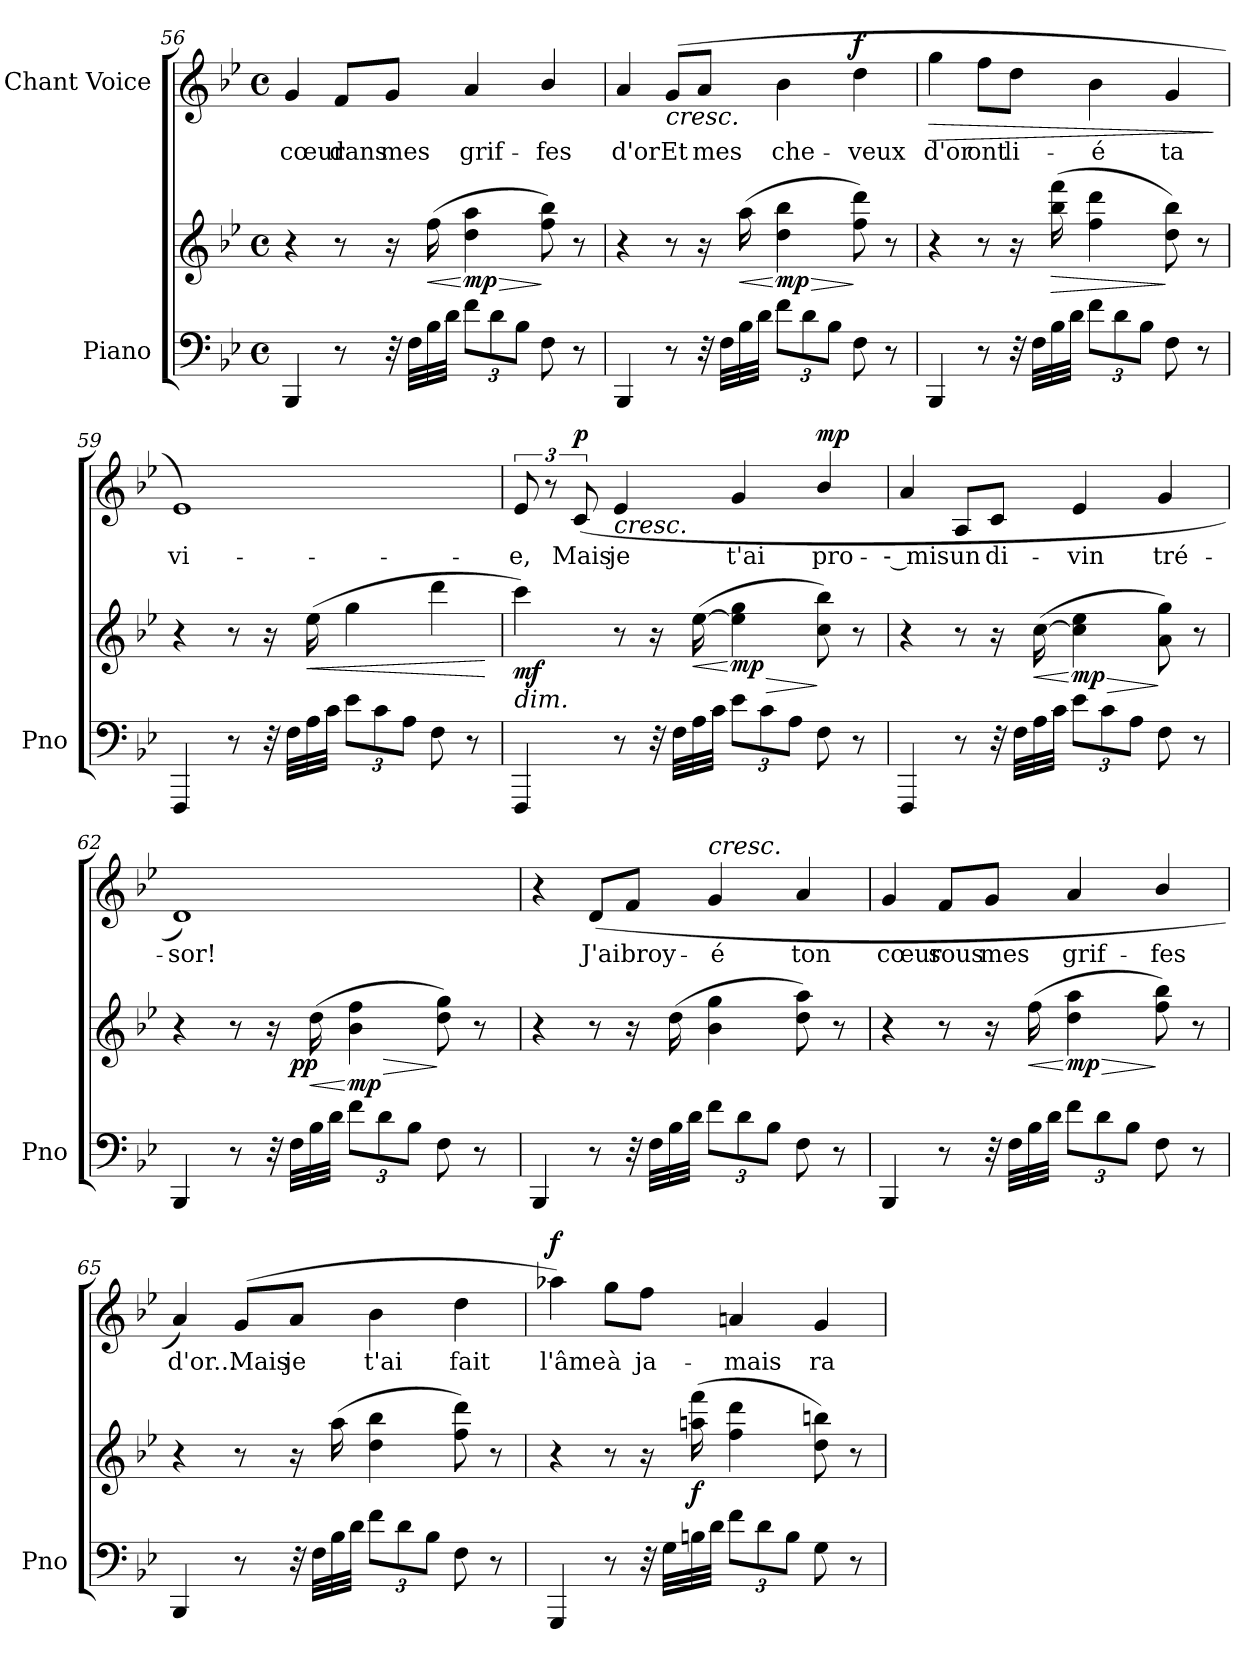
**kern	**kern	**dynam	**kern	**text	**dynam
*part2	*part2	*part2	*part1	*part1	*part1
*staff3	*staff2	*staff2/3	*staff1	*staff1	*staff1
*I"Piano	*	*	*I"Chant Voice	*	*
*I'Pno	*	*	*	*	*
*clefF4	*clefG2	*	*clefG2	*	*
*k[b-e-]	*k[b-e-]	*	*k[b-e-]	*	*
*M4/4	*M4/4	*	*M4/4	*	*
*met(c)	*met(c)	*	*met(c)	*	*
=56	=56	=56	=56	=56	=56
!	!	!	!	!LO:LY:b	!
4BBB-/	4r	.	4g/	cœur	.
!	!	!	!	!LO:LY:b	!
8r	8r	.	8f/L	dans	.
!	!	!	!	!LO:LY:b	!
32r	16r	.	8g/J	mes	.
32F\LLL	.	.	.	.	.
!	!	!LO:HP:b	!	!	!
32B-\	(>16ff\	<	.	.	.
32d\JJJ	.	.	.	.	.
*Xbrackettup	*	*	*	*	*
!	!	!LO:HP:n=1:b	!	!LO:LY:b	!
!	!	!LO:DY:n=1:b	!	!	!
12f\L	4dd\ 4aa\	[ > mp	4a/	grif-	.
12d\	.	.	.	.	.
12B-\J	.	.	.	.	.
!	!	!	!	!LO:LY:b	!
8F\	8ff\ 8bb-\)	]	4b-/	-fes	.
8r	8r	.	.	.	.
=57	=57	=57	=57	=57	=57
!	!	!	!	!LO:LY:b	!
4BBB-/	4r	.	4a/	d'or	.
!	!	!	!	!LO:LY:b	!LO:HP:b
8r	8r	.	(>8g/L	Et	<
!	!	!	!	!LO:LY:b	!
32r	16r	.	8a/J	mes	.
32F\LLL	.	.	.	.	.
!	!	!LO:HP:b	!	!	!
32B-\	(>16aa\	<	.	.	.
32d\JJJ	.	.	.	.	.
!	!	!LO:HP:n=1:b	!	!LO:LY:b	!
!	!	!LO:DY:n=1:b	!	!	!
12f\L	4dd\ 4bb-\	[ > mp	4b-\	che-	.
12d\	.	.	.	.	.
12B-\J	.	.	.	.	.
!	!	!	!	!LO:LY:b	!LO:DY:a
8F\	8ff\ 8ddd\)	]	4dd\	-veux	f
8r	8r	.	.	.	.
.	.	.	.	.	[
!!LO:PB:g=z
=58	=58	=58	=58	=58	=58
!	!	!	!	!LO:LY:b	!LO:HP:b
4BBB-/	4r	.	4gg\	d'or	>
!	!	!	!	!LO:LY:b	!
8r	8r	.	8ff\L	ont	.
!	!	!	!	!LO:LY:b	!
32r	16r	.	8dd\J	li-	.
32F\LLL	.	.	.	.	.
!	!	!LO:HP:b	!	!	!
32B-\	(>16bb-\ 16fff\	>	.	.	.
32d\JJJ	.	.	.	.	.
!	!	!	!	!LO:LY:b	!
12f\L	4ff\ 4ddd\	.	4b-\	-é	.
12d\	.	.	.	.	.
12B-\J	.	.	.	.	.
!	!	!	!	!LO:LY:b	!
8F\	8dd\ 8bb-\)	]	4g/	ta	.
8r	8r	.	.	.	.
.	.	.	.	.	]
=59	=59	=59	=59	=59	=59
!	!	!	!	!LO:LY:b	!
4FFF/	4r	.	1e-)	-vi-	.
8r	8r	.	.	.	.
32r	16r	.	.	.	.
32F\LLL	.	.	.	.	.
!	!	!LO:HP:b	!	!	!
32A\	(>16ee-\	<	.	.	.
32c\JJJ	.	.	.	.	.
12e-\L	4gg\	.	.	.	.
12c\	.	.	.	.	.
12A\J	.	.	.	.	.
8F\	4ddd\	.	.	.	.
8r	.	.	.	.	.
.	.	[	.	.	.
=60	=60	=60	=60	=60	=60
!	!LO:TX:b:i:t=dim.	!	!	!	!
!	!	!LO:DY:b	!	!LO:LY:b	!
4FFF/	4ccc\)	mf	12e-/	-e,	.
.	.	.	12r	.	.
!	!	!	!	!LO:LY:b	!LO:DY:a
.	.	.	(>12c/	Mais	p
!	!	!	!	!LO:LY:b	!LO:HP:b
8r	8r	.	4e-/	je	<
32r	16r	.	.	.	.
32F\LLL	.	.	.	.	.
!	!	!LO:HP:b	!	!	!
32A\	(>[16ee-\	<	.	.	.
32c\JJJ	.	.	.	.	.
!	!	!LO:HP:n=1:b	!	!LO:LY:b	!
!	!	!LO:DY:n=1:b	!	!	!
12e-\L	4ee-\] 4gg\	[ > mp	4g/	t'ai	.
12c\	.	.	.	.	.
12A\J	.	.	.	.	.
!	!	!	!	!LO:LY:b	!LO:DY:a
8F\	8cc\ 8bb-\)	]	4b-/	pro-	mp
8r	8r	.	.	.	.
.	.	.	.	.	[
!!LO:LB:g=z
=61	=61	=61	=61	=61	=61
!	!	!	!	!LO:LY:b	!
4FFF/	4r	.	4a/	-- mis	.
!	!	!	!	!LO:LY:b	!
8r	8r	.	8A/L	un	.
!	!	!	!	!LO:LY:b	!
32r	16r	.	8c/J	di-	.
32F\LLL	.	.	.	.	.
!	!	!LO:HP:b	!	!	!
32A\	(>[16cc\	<	.	.	.
32c\JJJ	.	.	.	.	.
!	!	!LO:HP:n=1:b	!	!LO:LY:b	!
!	!	!LO:DY:n=1:b	!	!	!
12e-\L	4cc\] 4ee-\	[ > mp	4e-/	-vin	.
12c\	.	.	.	.	.
12A\J	.	.	.	.	.
!	!	!	!	!LO:LY:b	!
8F\	8a\ 8gg\)	]	4g/	tré-	.
8r	8r	.	.	.	.
=62	=62	=62	=62	=62	=62
!	!	!	!	!LO:LY:b	!
*	*^	*	*	*	*
4BBB-/	4r	4ryy	.	1d)	-sor!	.
8r	8r	8ryy	.	.	.	.
32r	16r	32ryy	.	.	.	.
!	!	!	!LO:DY:b	!	!	!
32F\LLL	.	2ryy	pp	.	.	.
!	!	!	!LO:HP:b	!	!	!
32B-\	(>16dd\	.	<	.	.	.
32d\JJJ	.	.	.	.	.	.
!	!	!	!LO:HP:n=1:b	!	!	!
!	!	!	!LO:DY:n=1:b	!	!	!
12f\L	4b-\ 4ff\	.	[ > mp	.	.	.
12d\	.	.	.	.	.	.
12B-\J	.	.	.	.	.	.
8F\	8dd\ 8gg\)	.	]	.	.	.
8r	8r	.	.	.	.	.
.	.	16.ryy	.	.	.	.
*	*v	*v	*	*	*	*
=63	=63	=63	=63	=63	=63
4BBB-/	4r	.	4r	.	.
!	!	!	!	!LO:LY:b	!LO:DY:a
!	!	!	!	!	!LO:DY:n=1:a
8r	8r	.	(>8d/L	J'ai	other-dynamics f
!	!	!	!	!LO:LY:b	!
32r	16r	.	8f/J	broy-	.
32F\LLL	.	.	.	.	.
32B-\	(>16dd\	.	.	.	.
32d\JJJ	.	.	.	.	.
!	!	!	!LO:TX:a:i:t=cresc.	!	!
!	!	!	!	!LO:LY:b	!
12f\L	4b-\ 4gg\	.	4g/	-é	.
12d\	.	.	.	.	.
12B-\J	.	.	.	.	.
!	!	!	!	!LO:LY:b	!
8F\	8dd\ 8aa\)	.	4a/	ton	.
8r	8r	.	.	.	.
!!LO:LB:g=z
=64	=64	=64	=64	=64	=64
!	!	!	!	!LO:LY:b	!
4BBB-/	4r	.	4g/	cœur	.
!	!	!	!	!LO:LY:b	!
8r	8r	.	8f/L	sous	.
!	!	!	!	!LO:LY:b	!
32r	16r	.	8g/J	mes	.
32F\LLL	.	.	.	.	.
!	!	!LO:HP:b	!	!	!
32B-\	(>16ff\	<	.	.	.
32d\JJJ	.	.	.	.	.
!	!	!LO:HP:n=1:b	!	!LO:LY:b	!
!	!	!LO:DY:n=1:b	!	!	!
12f\L	4dd\ 4aa\	[ > mp	4a/	grif-	.
12d\	.	.	.	.	.
12B-\J	.	.	.	.	.
!	!	!	!	!LO:LY:b	!
8F\	8ff\ 8bb-\)	]	4b-/	-fes	.
8r	8r	.	.	.	.
=65	=65	=65	=65	=65	=65
!	!	!	!	!LO:LY:b	!
4BBB-/	4r	.	4a/)	d'or...	.
!	!	!	!	!LO:LY:b	!
8r	8r	.	(>8g/L	Mais	.
!	!	!	!	!LO:LY:b	!
32r	16r	.	8a/J	je	.
32F\LLL	.	.	.	.	.
32B-\	(>16aa\	.	.	.	.
32d\JJJ	.	.	.	.	.
!	!	!	!	!LO:LY:b	!
12f\L	4dd\ 4bb-\	.	4b-\	t'ai	.
12d\	.	.	.	.	.
12B-\J	.	.	.	.	.
!	!	!	!	!LO:LY:b	!
8F\	8ff\ 8ddd\)	.	4dd\	fait	.
8r	8r	.	.	.	.
=66	=66	=66	=66	=66	=66
!	!	!	!	!LO:LY:b	!LO:DY:a
4GGG/	4r	.	4aa-X\)	l'âme	f
!	!	!	!	!LO:LY:b	!
8r	8r	.	8gg\L	à	.
!	!	!	!	!LO:LY:b	!
32r	16r	.	8ff\J	ja-	.
32G\LLL	.	.	.	.	.
!	!	!LO:DY:b	!	!	!
32Bn\	(>16aan\ 16fff\	f	.	.	.
32d\JJJ	.	.	.	.	.
!	!	!	!	!LO:LY:b	!
12f\L	4ff\ 4ddd\	.	4an/	-mais	.
12d\	.	.	.	.	.
12B\J	.	.	.	.	.
!	!	!	!	!LO:LY:b	!
8G\	8dd\ 8bbn\)	.	4g/	ra-	.
8r	8r	.	.	.	.
=	=	=	=	=	=
*-	*-	*-	*-	*-	*-
